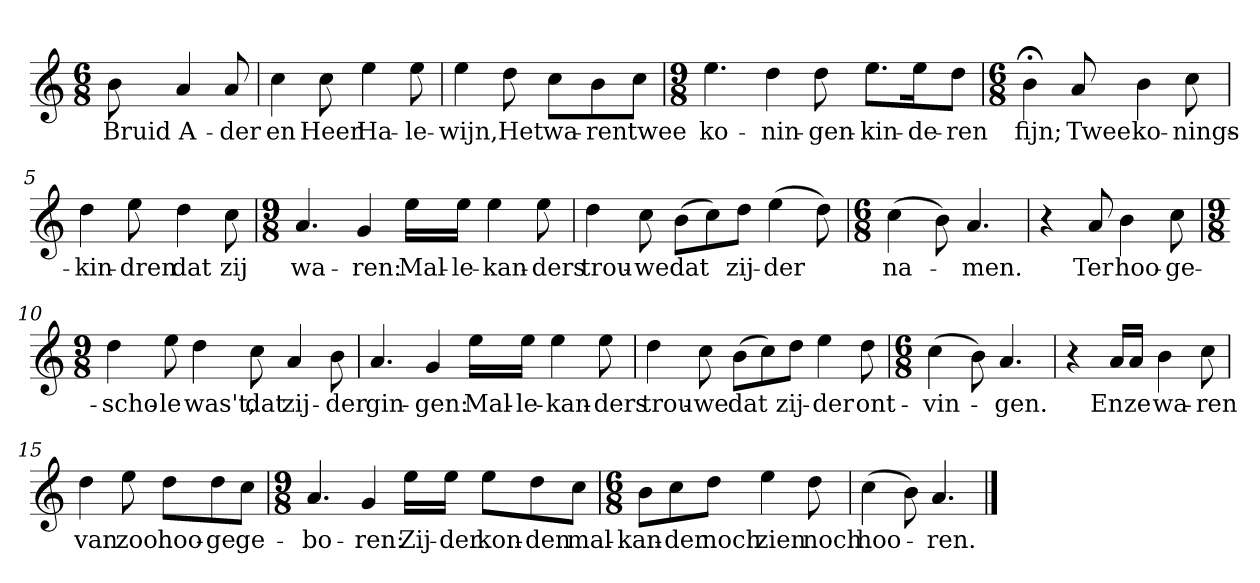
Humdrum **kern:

**kern	**text
*part1	*part1
*staff1	*staff1
*clefG2	*
*k[]	*
*a:	*
*M6/8	*
*MM120	*
=	=
8b	Bruid
4a	A-
8a	-der
=1	=1
4cc	en
8cc	Heer
4ee	Ha-
8ee	-le-
=2	=2
4ee	-wijn,
8dd	Het
8cc\L	wa-
8b\	-ren
8cc\J	twee
=3	=3
*M9/8	*
4.ee	ko-
4dd	-nin-
8dd	-gen-
8.ee\L	-kin-
16ee\K	-de-
8dd\J	-ren
=4	=4
*M6/8	*
4b;<	fijn;
8a	Twee
4b	ko-
8cc	-nings-
=5	=5
4dd	-kin-
8ee	-dren
4dd	dat
8cc	zij
=6	=6
*M9/8	*
4.a	wa-
4g	-ren:
16ee\LL	Mal-
16ee\JJ	-le-
4ee	-kan-
8ee	-ders
=7	=7
4dd	trou-
8cc	-we
(8b\L	dat
8cc\)	.
8dd\J	zij-
(4ee	-der
8dd)	.
=8	=8
*M6/8	*
(4cc	na-
8b)	.
4.a	-men.
=9	=9
4r	.
8a	Ter
4b	hoo-
8cc	-ge-
=10	=10
*M9/8	*
4dd	-scho-
8ee	-le
4dd	was't,
8cc	dat
4a	zij-
8b	-der
=11	=11
4.a	gin-
4g	-gen:
16ee\LL	Mal-
16ee\JJ	-le-
4ee	-kan-
8ee	-ders
=12	=12
4dd	trou-
8cc	-we
(8b\L	dat
8cc\)	.
8dd\J	zij-
4ee	-der
8dd	ont-
=13	=13
*M6/8	*
(4cc	-vin-
8b)	.
4.a	-gen.
=14	=14
4r	.
16a/LL	En
16a/JJ	ze
4b	wa-
8cc	-ren
=15	=15
4dd	van
8ee	zoo
8dd\L	hoo-
8dd\	-ge
8cc\J	ge-
=16	=16
*M9/8	*
4.a	-bo-
4g	-ren:
16ee\LL	Zij-
16ee\JJ	-der
8ee\L	kon-
8dd\	-den
8cc\J	mal-
=17	=17
*M6/8	*
8b\L	-kan-
8cc\	-der
8dd\J	noch
4ee	zien
8dd	noch
=18	=18
(4cc	hoo-
8b)	.
4.a	-ren.
==	==
*-	*-
